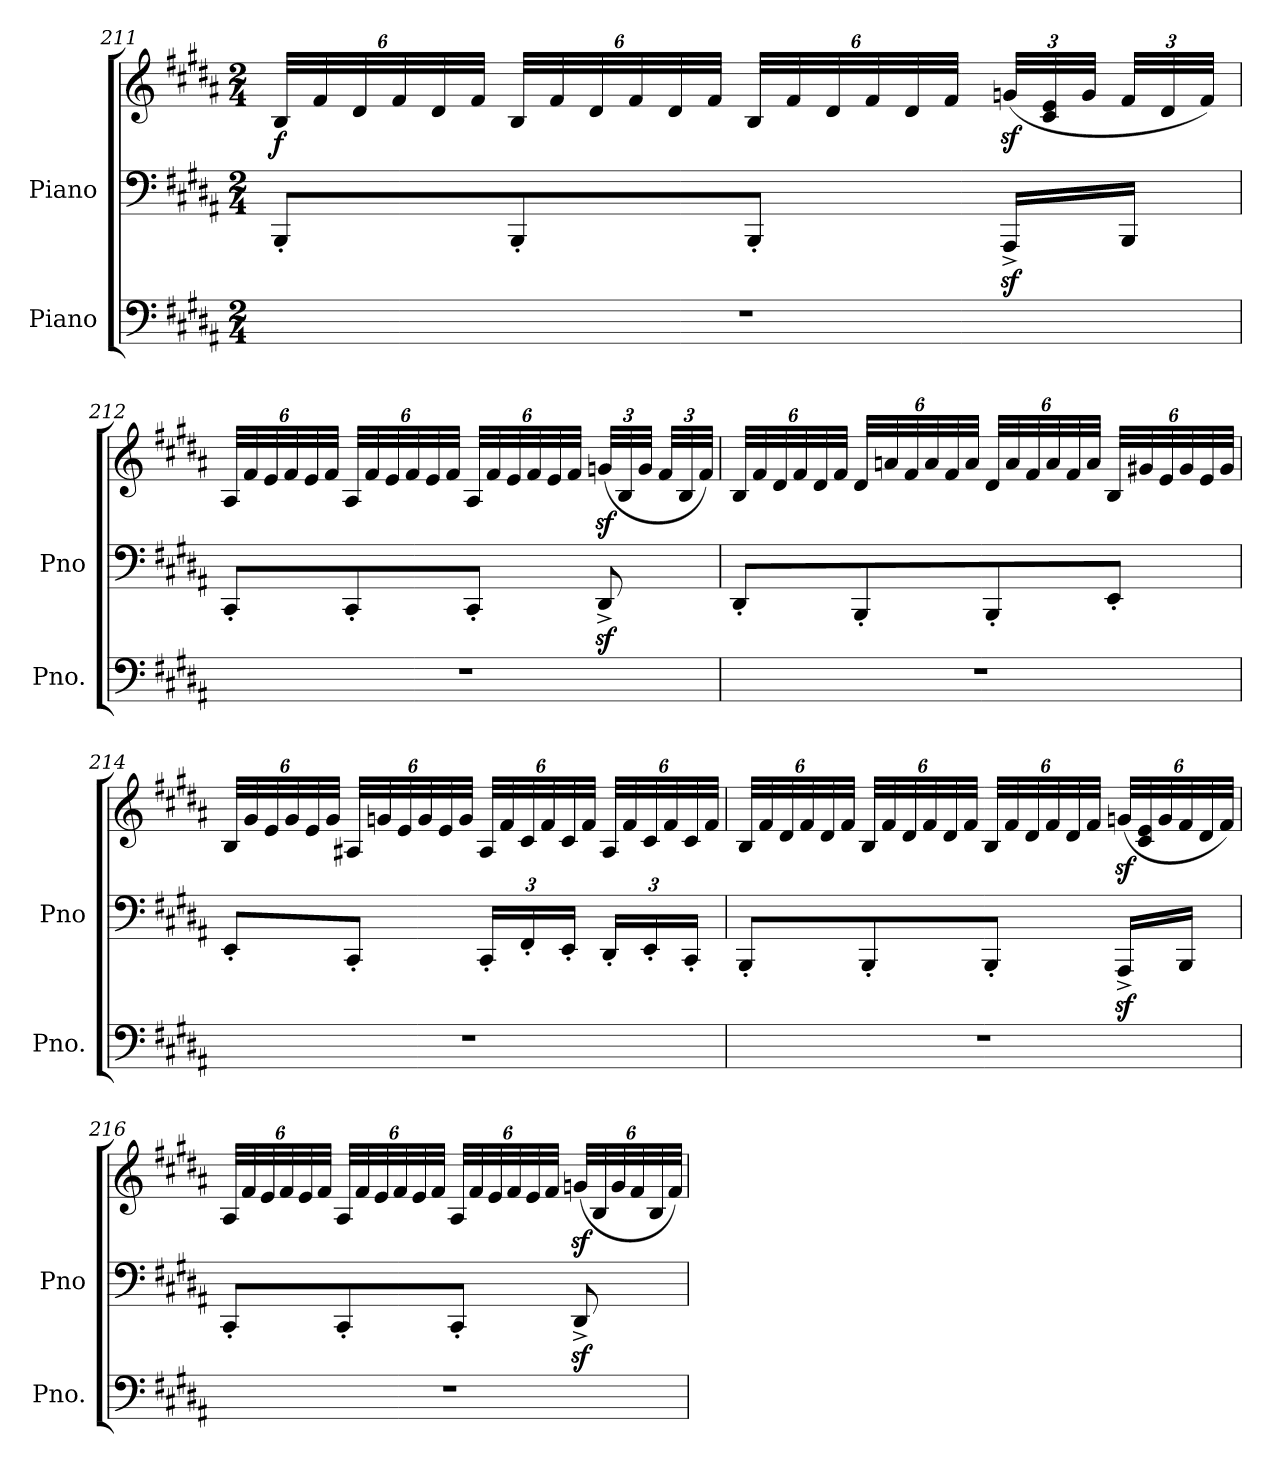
**kern	**kern	**kern	**dynam
*part2	*part1	*part1	*part1
*staff3	*staff2	*staff1	*staff1/2
*I"Piano	*I"Piano	*	*
*I'Pno.	*I'Pno	*	*
!!LO:LB:g=z
*clefF4	*clefF4	*clefG2	*
*k[f#c#g#d#a#]	*k[f#c#g#d#a#]	*k[f#c#g#d#a#]	*
*M2/4	*M2/4	*M2/4	*
*	*	*Xbrackettup	*
=211	=211	=211	=211
!	!	!	!LO:DY:b
2r	8BBB'/L	48B/LLL	f
.	.	48f#/	.
.	.	48d#/	.
.	.	48f#/	.
.	.	48d#/	.
.	.	48f#/JJJ	.
.	8BBB'/	48B/LLL	.
.	.	48f#/	.
.	.	48d#/	.
.	.	48f#/	.
.	.	48d#/	.
.	.	48f#/JJJ	.
.	8BBB'/J	48B/LLL	.
.	.	48f#/	.
.	.	48d#/	.
.	.	48f#/	.
.	.	48d#/	.
.	.	48f#/JJJ	.
.	16AAA#z<^/LL	(<48gnz</LLL	.
.	.	48c#/ 48e/	.
.	.	48g/JJJ	.
.	16BBB/JJ	48f#/LLL	.
.	.	48d#/	.
.	.	48f#/JJJ)	.
=212	=212	=212	=212
2r	8CC#'/L	48A#/LLL	.
.	.	48f#/	.
.	.	48e/	.
.	.	48f#/	.
.	.	48e/	.
.	.	48f#/JJJ	.
.	8CC#'/	48A#/LLL	.
.	.	48f#/	.
.	.	48e/	.
.	.	48f#/	.
.	.	48e/	.
.	.	48f#/JJJ	.
.	8CC#'/J	48A#/LLL	.
.	.	48f#/	.
.	.	48e/	.
.	.	48f#/	.
.	.	48e/	.
.	.	48f#/JJJ	.
.	8DD#z<^/	(<48gnz</LLL	.
.	.	48B/	.
.	.	48g/JJJ	.
.	.	48f#/LLL	.
.	.	48B/	.
.	.	48f#/JJJ)	.
!!LO:PB:g=z
=213	=213	=213	=213
2r	8DD#'/L	48B/LLL	.
.	.	48f#/	.
.	.	48d#/	.
.	.	48f#/	.
.	.	48d#/	.
.	.	48f#/JJJ	.
.	8BBB'/	48d#/LLL	.
.	.	48an/	.
.	.	48f#/	.
.	.	48a/	.
.	.	48f#/	.
.	.	48a/JJJ	.
.	8BBB'/	48d#/LLL	.
.	.	48a/	.
.	.	48f#/	.
.	.	48a/	.
.	.	48f#/	.
.	.	48a/JJJ	.
.	8EE'/J	48B/LLL	.
.	.	48g#X/	.
.	.	48e/	.
.	.	48g#/	.
.	.	48e/	.
.	.	48g#/JJJ	.
=214	=214	=214	=214
2r	8EE'/L	48B/LLL	.
.	.	48g#/	.
.	.	48e/	.
.	.	48g#/	.
.	.	48e/	.
.	.	48g#/JJJ	.
.	8CC#'/J	48A#X/LLL	.
.	.	48gn/	.
.	.	48e/	.
.	.	48g/	.
.	.	48e/	.
.	.	48g/JJJ	.
*	*Xbrackettup	*	*
.	24CC#'/LL	48A#/LLL	.
.	.	48f#/	.
.	24FF#'/	48c#/	.
.	.	48f#/	.
.	24EE'/JJ	48c#/	.
.	.	48f#/JJJ	.
.	24DD#'/LL	48A#/LLL	.
.	.	48f#/	.
.	24EE'/	48c#/	.
.	.	48f#/	.
.	24CC#'/JJ	48c#/	.
.	.	48f#/JJJ	.
!!LO:LB:g=z
=215	=215	=215	=215
2r	8BBB'/L	48B/LLL	.
.	.	48f#/	.
.	.	48d#/	.
.	.	48f#/	.
.	.	48d#/	.
.	.	48f#/JJJ	.
.	8BBB'/	48B/LLL	.
.	.	48f#/	.
.	.	48d#/	.
.	.	48f#/	.
.	.	48d#/	.
.	.	48f#/JJJ	.
.	8BBB'/J	48B/LLL	.
.	.	48f#/	.
.	.	48d#/	.
.	.	48f#/	.
.	.	48d#/	.
.	.	48f#/JJJ	.
.	16AAA#z<^/LL	(<48gnz</LLL	.
.	.	48c#/ 48e/	.
.	.	48g/	.
.	16BBB/JJ	48f#/	.
.	.	48d#/	.
.	.	48f#/JJJ)	.
=216	=216	=216	=216
2r	8CC#'/L	48A#/LLL	.
.	.	48f#/	.
.	.	48e/	.
.	.	48f#/	.
.	.	48e/	.
.	.	48f#/JJJ	.
.	8CC#'/	48A#/LLL	.
.	.	48f#/	.
.	.	48e/	.
.	.	48f#/	.
.	.	48e/	.
.	.	48f#/JJJ	.
.	8CC#'/J	48A#/LLL	.
.	.	48f#/	.
.	.	48e/	.
.	.	48f#/	.
.	.	48e/	.
.	.	48f#/JJJ	.
.	8DD#z<^/	(<48gnz</LLL	.
.	.	48B/	.
.	.	48g/	.
.	.	48f#/	.
.	.	48B/	.
.	.	48f#/JJJ)	.
=	=	=	=
*-	*-	*-	*-
